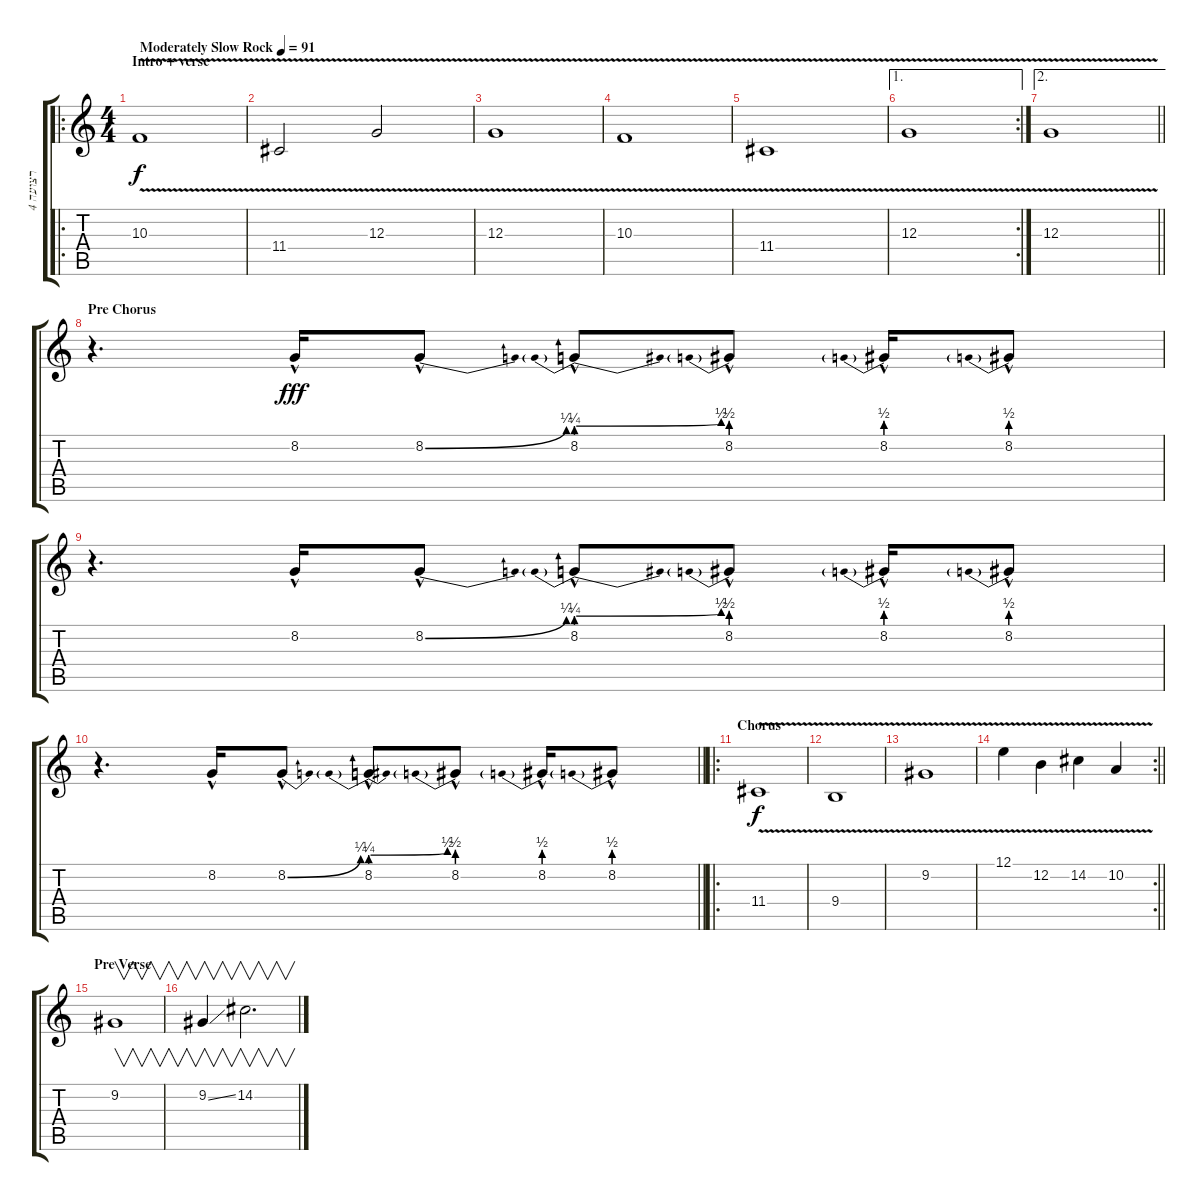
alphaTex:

\track ("רצועה 4" "רצועה 4") {instrument cello}
\staff {score tabs}
\tuning (E4 B3 G3 D3 A2 E2) {hide}
\ro
\ts (4 4)
\section ("" "Intro + verse")
\tempo (91 "Moderately Slow Rock")
\clef g2
\ks c
10.3{v}.1{dy f instrument cello} |
11.4{v}.2 12.3{v}.2 |
12.3{v}.1 |
10.3{v}.1 |
11.4{v}.1 |
\ae 1
\rc 2
12.3{v}.1 |
\ae 2
\barLineRight lightlight
12.3{v}.1 |
\section ("" "Pre Chorus")
r.4{d} 8.2{hac}.16{dy fff} 8.2{be (bend 0 0 60 1) hac}.8 8.2{be (prebendbend 0 1 60 2) hac}.8 8.2{be (prebend 0 2 60 2) hac}.8 8.2{be (prebend 0 2 60 2) hac}.16 8.2{be (prebend 0 2 60 2) hac}.8 |
r.4{d} 8.2{hac}.16 8.2{be (bend 0 0 60 1) hac}.8 8.2{be (prebendbend 0 1 60 2) hac}.8 8.2{be (prebend 0 2 60 2) hac}.8 8.2{be (prebend 0 2 60 2) hac}.16 8.2{be (prebend 0 2 60 2) hac}.8 |
\barLineRight lightlight
r.4{d} 8.2{hac}.16 8.2{be (bend 0 0 60 1) hac}.8 8.2{be (prebendbend 0 1 60 2) hac}.8 8.2{be (prebend 0 2 60 2) hac}.8 8.2{be (prebend 0 2 60 2) hac}.16 8.2{be (prebend 0 2 60 2) hac}.8 |
\ro
\section ("" "Chorus")
11.4{v}.1{dy f} |
9.4{v}.1 |
9.2{v}.1 |
\rc 2
\barLineRight lightlight
12.1{v}.4 12.2{v}.4 14.2{v}.4 10.2{v}.4 |
\section ("" "Pre Verse")
9.2.1{v} |
9.2{ss}.4{v} 14.2.2{v d}
